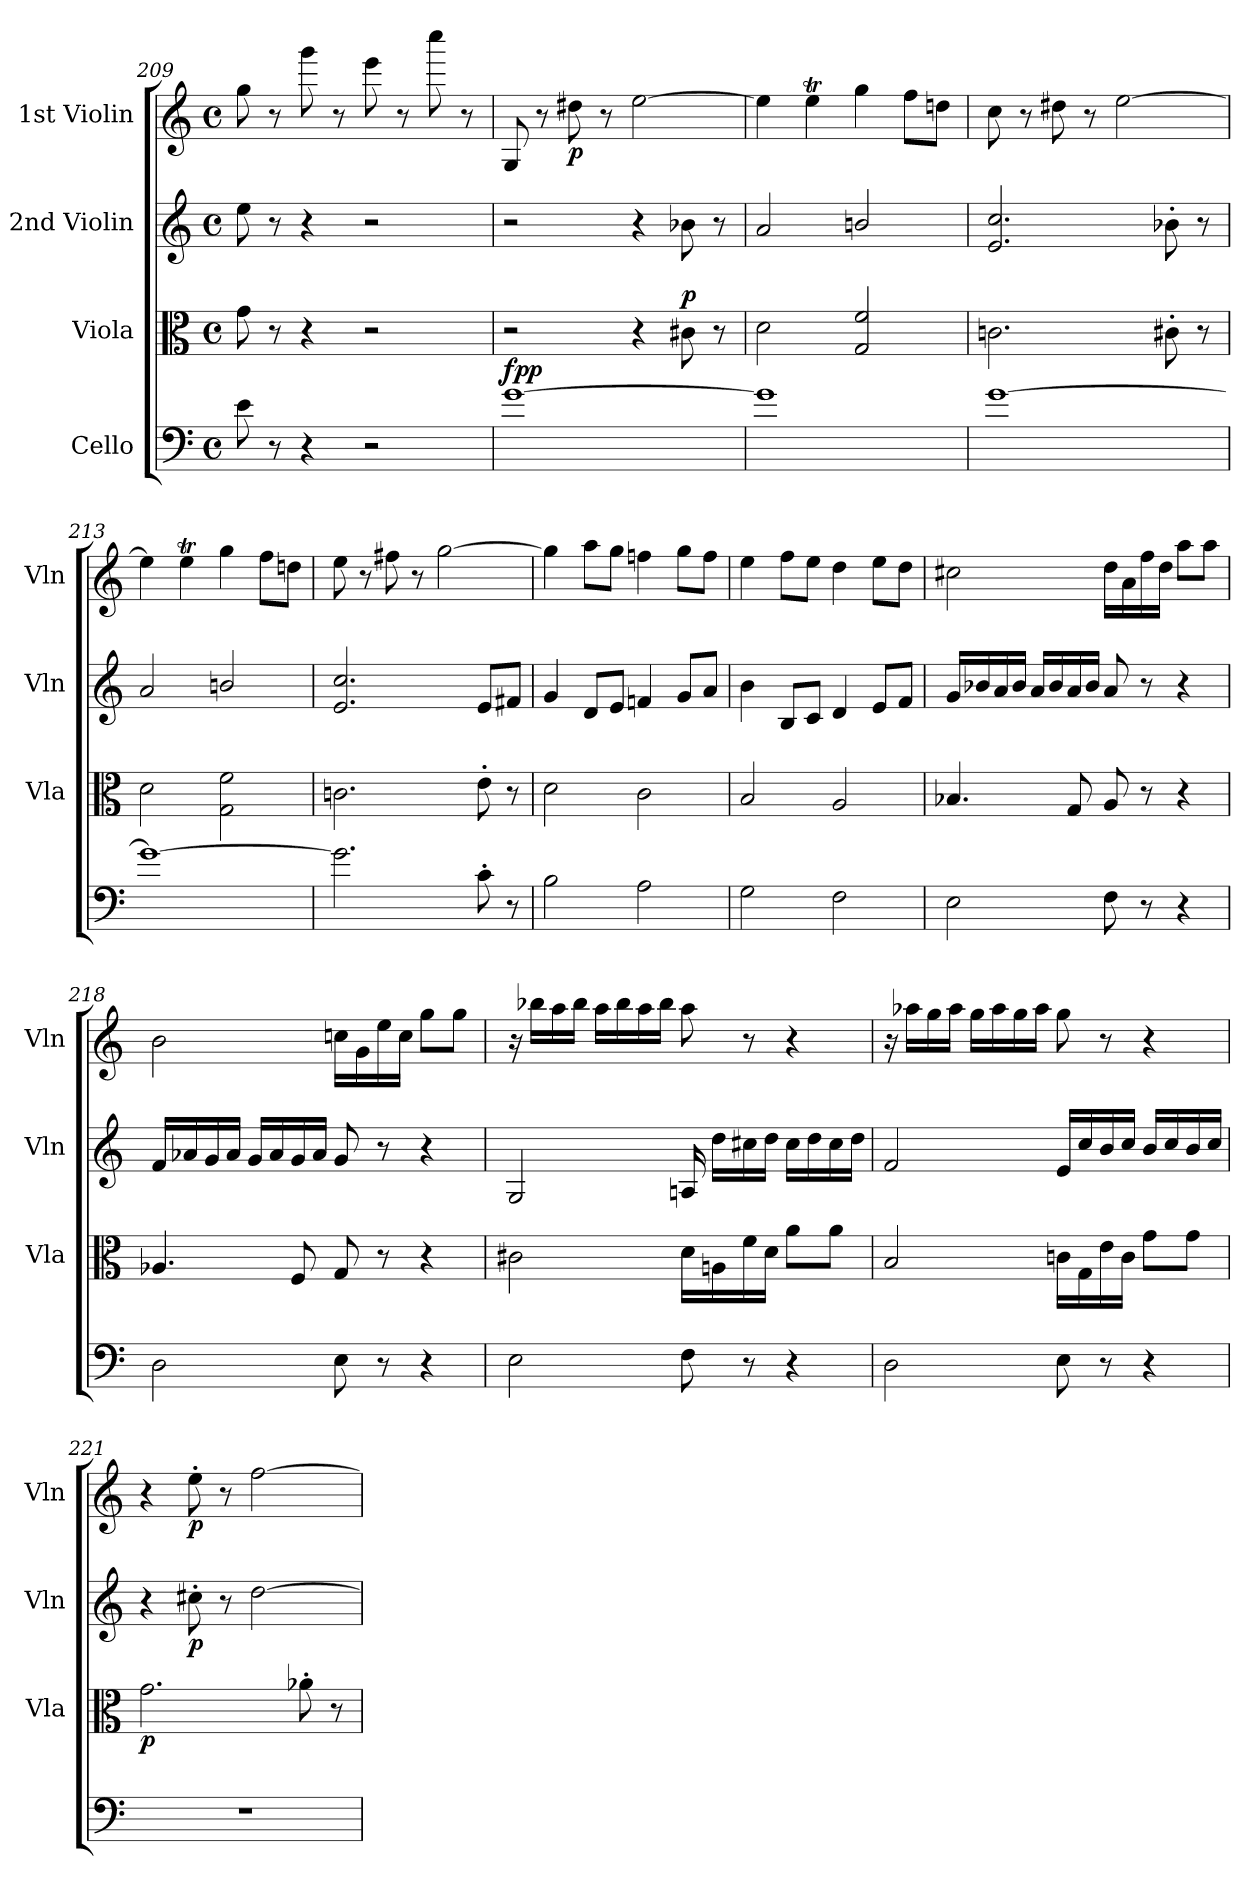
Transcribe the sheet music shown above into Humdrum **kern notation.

**kern	**dynam	**kern	**dynam	**kern	**dynam	**kern	**dynam
*part4	*part4	*part3	*part3	*part2	*part2	*part1	*part1
*staff4	*staff4	*staff3	*staff3	*staff2	*staff2	*staff1	*staff1
*I"Cello	*	*I"Viola	*	*I"2nd Violin	*	*I"1st Violin	*
*	*	*I'Vla	*	*I'Vln	*	*I'Vln	*
*clefF4	*	*clefC3	*	*clefG2	*	*clefG2	*
*k[]	*	*k[]	*	*k[]	*	*k[]	*
*M4/4	*	*M4/4	*	*M4/4	*	*M4/4	*
*met(c)	*	*met(c)	*	*met(c)	*	*met(c)	*
=209	=209	=209	=209	=209	=209	=209	=209
8e\	.	8g\	.	8ee\	.	8gg\	.
8r	.	8r	.	8r	.	8r	.
4r	.	4r	.	4r	.	8ggg\	.
.	.	.	.	.	.	8r	.
2r	.	2r	.	2r	.	8eee\	.
.	.	.	.	.	.	8r	.
.	.	.	.	.	.	8cccc\	.
.	.	.	.	.	.	8r	.
!!LO:LB:g=z
=210	=210	=210	=210	=210	=210	=210	=210
!	!LO:DY:b	!	!	!	!	!	!
!	!LO:DY:n=1:a	!	!	!	!	!	!
[1g	fp p	2r	.	2r	.	8G/	.
.	.	.	.	.	.	8r	.
!	!	!	!	!	!	!	!LO:DY:b
.	.	.	.	.	.	8dd#X\	p
.	.	.	.	.	.	8r	.
.	.	4r	.	4r	.	[2ee\	.
!	!	!	!LO:DY:a	!	!	!	!
.	.	8c#X\	p	8b-X\	.	.	.
.	.	8r	.	8r	.	.	.
=211	=211	=211	=211	=211	=211	=211	=211
1g]	.	2d\	.	2a/	.	4ee\]	.
.	.	.	.	.	.	4eet\	.
.	.	2G/ 2f/	.	2bn/	.	4gg\	.
.	.	.	.	.	.	8ff\L	.
.	.	.	.	.	.	8ddn\J	.
=212	=212	=212	=212	=212	=212	=212	=212
[1g	.	2.cn\	.	2.e/ 2.cc/	.	8cc\	.
.	.	.	.	.	.	8r	.
.	.	.	.	.	.	8dd#X\	.
.	.	.	.	.	.	8r	.
.	.	.	.	.	.	[2ee\	.
.	.	8c#X'\	.	8b-X'\	.	.	.
.	.	8r	.	8r	.	.	.
=213	=213	=213	=213	=213	=213	=213	=213
1g_	.	2d\	.	2a/	.	4ee\]	.
.	.	.	.	.	.	4eet\	.
.	.	2G\ 2f\	.	2bn/	.	4gg\	.
.	.	.	.	.	.	8ff\L	.
.	.	.	.	.	.	8ddn\J	.
=214	=214	=214	=214	=214	=214	=214	=214
2.g\]	.	2.cn\	.	2.e/ 2.cc/	.	8ee\	.
.	.	.	.	.	.	8r	.
.	.	.	.	.	.	8ff#X\	.
.	.	.	.	.	.	8r	.
.	.	.	.	.	.	[2gg\	.
8c'\	.	8e'\	.	8e/L	.	.	.
8r	.	8r	.	8f#X/J	.	.	.
!!LO:LB:g=z
=215	=215	=215	=215	=215	=215	=215	=215
2B\	.	2d\	.	4g/	.	4gg\]	.
.	.	.	.	8d/L	.	8aa\L	.
.	.	.	.	8e/J	.	8gg\J	.
2A\	.	2c\	.	4fn/	.	4ffn\	.
.	.	.	.	8g/L	.	8gg\L	.
.	.	.	.	8a/J	.	8ff\J	.
=216	=216	=216	=216	=216	=216	=216	=216
2G\	.	2B/	.	4b\	.	4ee\	.
.	.	.	.	8B/L	.	8ff\L	.
.	.	.	.	8c/J	.	8ee\J	.
2F\	.	2A/	.	4d/	.	4dd\	.
.	.	.	.	8e/L	.	8ee\L	.
.	.	.	.	8f/J	.	8dd\J	.
=217	=217	=217	=217	=217	=217	=217	=217
2E\	.	4.B-X/	.	16g/LL	.	2cc#X\	.
.	.	.	.	16b-X/	.	.	.
.	.	.	.	16a/	.	.	.
.	.	.	.	16b-/JJ	.	.	.
.	.	.	.	16a/LL	.	.	.
.	.	.	.	16b-/	.	.	.
.	.	8G/	.	16a/	.	.	.
.	.	.	.	16b-/JJ	.	.	.
8F\	.	8A/	.	8a/	.	16dd\LL	.
.	.	.	.	.	.	16a\	.
8r	.	8r	.	8r	.	16ff\	.
.	.	.	.	.	.	16dd\JJ	.
4r	.	4r	.	4r	.	8aa\L	.
.	.	.	.	.	.	8aa\J	.
=218	=218	=218	=218	=218	=218	=218	=218
2D\	.	4.A-X/	.	16f/LL	.	2b\	.
.	.	.	.	16a-X/	.	.	.
.	.	.	.	16g/	.	.	.
.	.	.	.	16a-/JJ	.	.	.
.	.	.	.	16g/LL	.	.	.
.	.	.	.	16a-/	.	.	.
.	.	8F/	.	16g/	.	.	.
.	.	.	.	16a-/JJ	.	.	.
8E\	.	8G/	.	8g/	.	16ccn\LL	.
.	.	.	.	.	.	16g\	.
8r	.	8r	.	8r	.	16ee\	.
.	.	.	.	.	.	16cc\JJ	.
4r	.	4r	.	4r	.	8gg\L	.
.	.	.	.	.	.	8gg\J	.
!!LO:PB:g=z
=219	=219	=219	=219	=219	=219	=219	=219
2E\	.	2c#X\	.	2G/	.	16r	.
.	.	.	.	.	.	16bb-X\LL	.
.	.	.	.	.	.	16aa\	.
.	.	.	.	.	.	16bb-\JJ	.
.	.	.	.	.	.	16aa\LL	.
.	.	.	.	.	.	16bb-\	.
.	.	.	.	.	.	16aa\	.
.	.	.	.	.	.	16bb-\JJ	.
8F\	.	16d\LL	.	16An/	.	8aa\	.
.	.	16An\	.	16dd\LL	.	.	.
8r	.	16f\	.	16cc#X\	.	8r	.
.	.	16d\JJ	.	16dd\JJ	.	.	.
4r	.	8a\L	.	16cc#\LL	.	4r	.
.	.	.	.	16dd\	.	.	.
.	.	8a\J	.	16cc#\	.	.	.
.	.	.	.	16dd\JJ	.	.	.
=220	=220	=220	=220	=220	=220	=220	=220
2D\	.	2B/	.	2f/	.	16r	.
.	.	.	.	.	.	16aa-X\LL	.
.	.	.	.	.	.	16gg\	.
.	.	.	.	.	.	16aa-\JJ	.
.	.	.	.	.	.	16gg\LL	.
.	.	.	.	.	.	16aa-\	.
.	.	.	.	.	.	16gg\	.
.	.	.	.	.	.	16aa-\JJ	.
8E\	.	16cn\LL	.	16e/LL	.	8gg\	.
.	.	16G\	.	16cc/	.	.	.
8r	.	16e\	.	16b/	.	8r	.
.	.	16c\JJ	.	16cc/JJ	.	.	.
4r	.	8g\L	.	16b/LL	.	4r	.
.	.	.	.	16cc/	.	.	.
.	.	8g\J	.	16b/	.	.	.
.	.	.	.	16cc/JJ	.	.	.
!!LO:LB:g=z
=221	=221	=221	=221	=221	=221	=221	=221
!	!	!	!LO:DY:b	!	!	!	!
1r	.	2.g\	p	4r	.	4r	.
!	!	!	!	!	!LO:DY:b	!	!LO:DY:b
.	.	.	.	8cc#X'\	p	8ee'\	p
.	.	.	.	8r	.	8r	.
.	.	.	.	[2dd\	.	[2ff\	.
.	.	8a-X'\	.	.	.	.	.
.	.	8r	.	.	.	.	.
=	=	=	=	=	=	=	=
*-	*-	*-	*-	*-	*-	*-	*-
